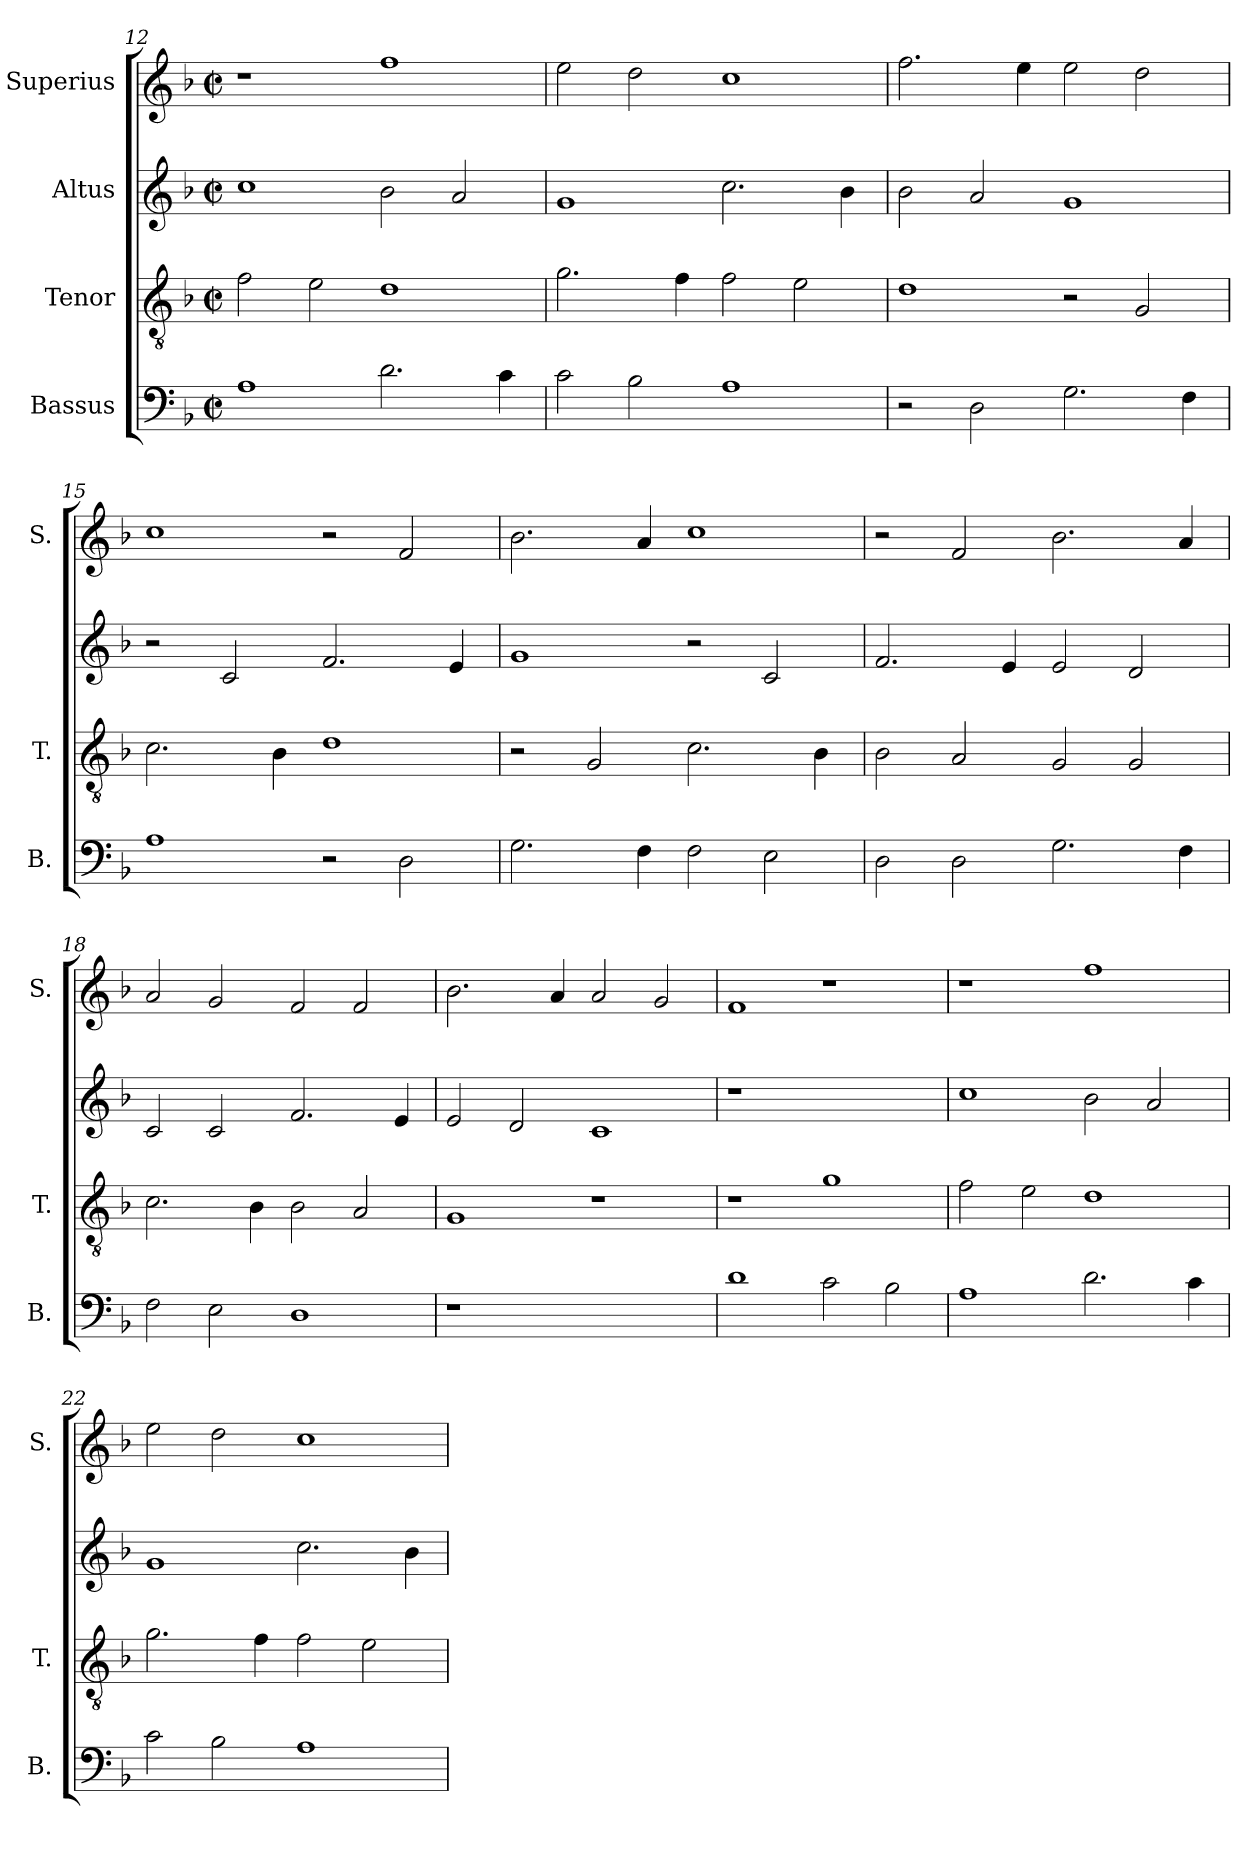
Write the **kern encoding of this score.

**kern	**kern	**kern	**kern
*part4	*part3	*part2	*part1
*staff4	*staff3	*staff2	*staff1
*I"Bassus	*I"Tenor	*I"Altus	*I"Superius
*I'B.	*I'T.	*	*I'S.
*clefF4	*clefGv2	*clefG2	*clefG2
*	*ITrd7c12	*	*
*k[b-]	*k[b-]	*k[b-]	*k[b-]
*F:	*F:	*F:	*F:
*M2/2	*M2/2	*M2/2	*M2/2
*met(c|)	*met(c|)	*met(c|)	*met(c|)
=12	=12	=12	=12
1Ai	2Fi\	1cci	1r
.	2Ei\	.	.
2.di\	1Di	2b-i\	1ffi
.	.	2ai/	.
4ci\	.	.	.
=13	=13	=13	=13
2ci\	2.Gi\	1gi	2eei\
2B-i\	.	.	2ddi\
.	4Fi\	.	.
1Ai	2Fi\	2.cci\	1cci
.	2Ei\	.	.
.	.	4b-i\	.
=14	=14	=14	=14
2r	1Di	2b-i\	2.ffi\
2Di\	.	2ai/	.
.	.	.	4eei\
2.Gi\	2r	1gi	2eei\
.	2GGi/	.	2ddi\
4Fi\	.	.	.
=15	=15	=15	=15
1Ai	2.Ci\	2r	1cci
.	.	2ci/	.
.	4BB-i\	.	.
2r	1Di	2.fi/	2r
2Di\	.	.	2fi/
.	.	4ei/	.
!!LO:PB:g=z
=16	=16	=16	=16
2.Gi\	2r	1gi	2.b-i\
.	2GGi/	.	.
4Fi\	.	.	4ai/
2Fi\	2.Ci\	2r	1cci
2Ei\	.	2ci/	.
.	4BB-i\	.	.
=17	=17	=17	=17
2Di\	2BB-i\	2.fi/	2r
2Di\	2AAi/	.	2fi/
.	.	4ei/	.
2.Gi\	2GGi/	2ei/	2.b-i\
.	2GGi/	2di/	.
4Fi\	.	.	4ai/
=18	=18	=18	=18
2Fi\	2.Ci\	2ci/	2ai/
2Ei\	.	2ci/	2gi/
.	4BB-i\	.	.
1Di	2BB-i\	2.fi/	2fi/
.	2AAi/	.	2fi/
.	.	4ei/	.
=19	=19	=19	=19
!LO:N:vis=1	!	!	!
1r	1GGi	2ei/	2.b-i\
.	.	2di/	.
.	.	.	4ai/
1ryy	1r	1ci	2ai/
.	.	.	2gi/
=20	=20	=20	=20
!	!	!LO:N:vis=1	!
1di	1r	1r	1fi
2ci\	1Gi	1ryy	1r
2B-i\	.	.	.
!!LO:LB:g=z
=21	=21	=21	=21
1Ai	2Fi\	1cci	1r
.	2Ei\	.	.
2.di\	1Di	2b-i\	1ffi
.	.	2ai/	.
4ci\	.	.	.
=22	=22	=22	=22
2ci\	2.Gi\	1gi	2eei\
2B-i\	.	.	2ddi\
.	4Fi\	.	.
1Ai	2Fi\	2.cci\	1cci
.	2Ei\	.	.
.	.	4b-i\	.
=	=	=	=
*-	*-	*-	*-
